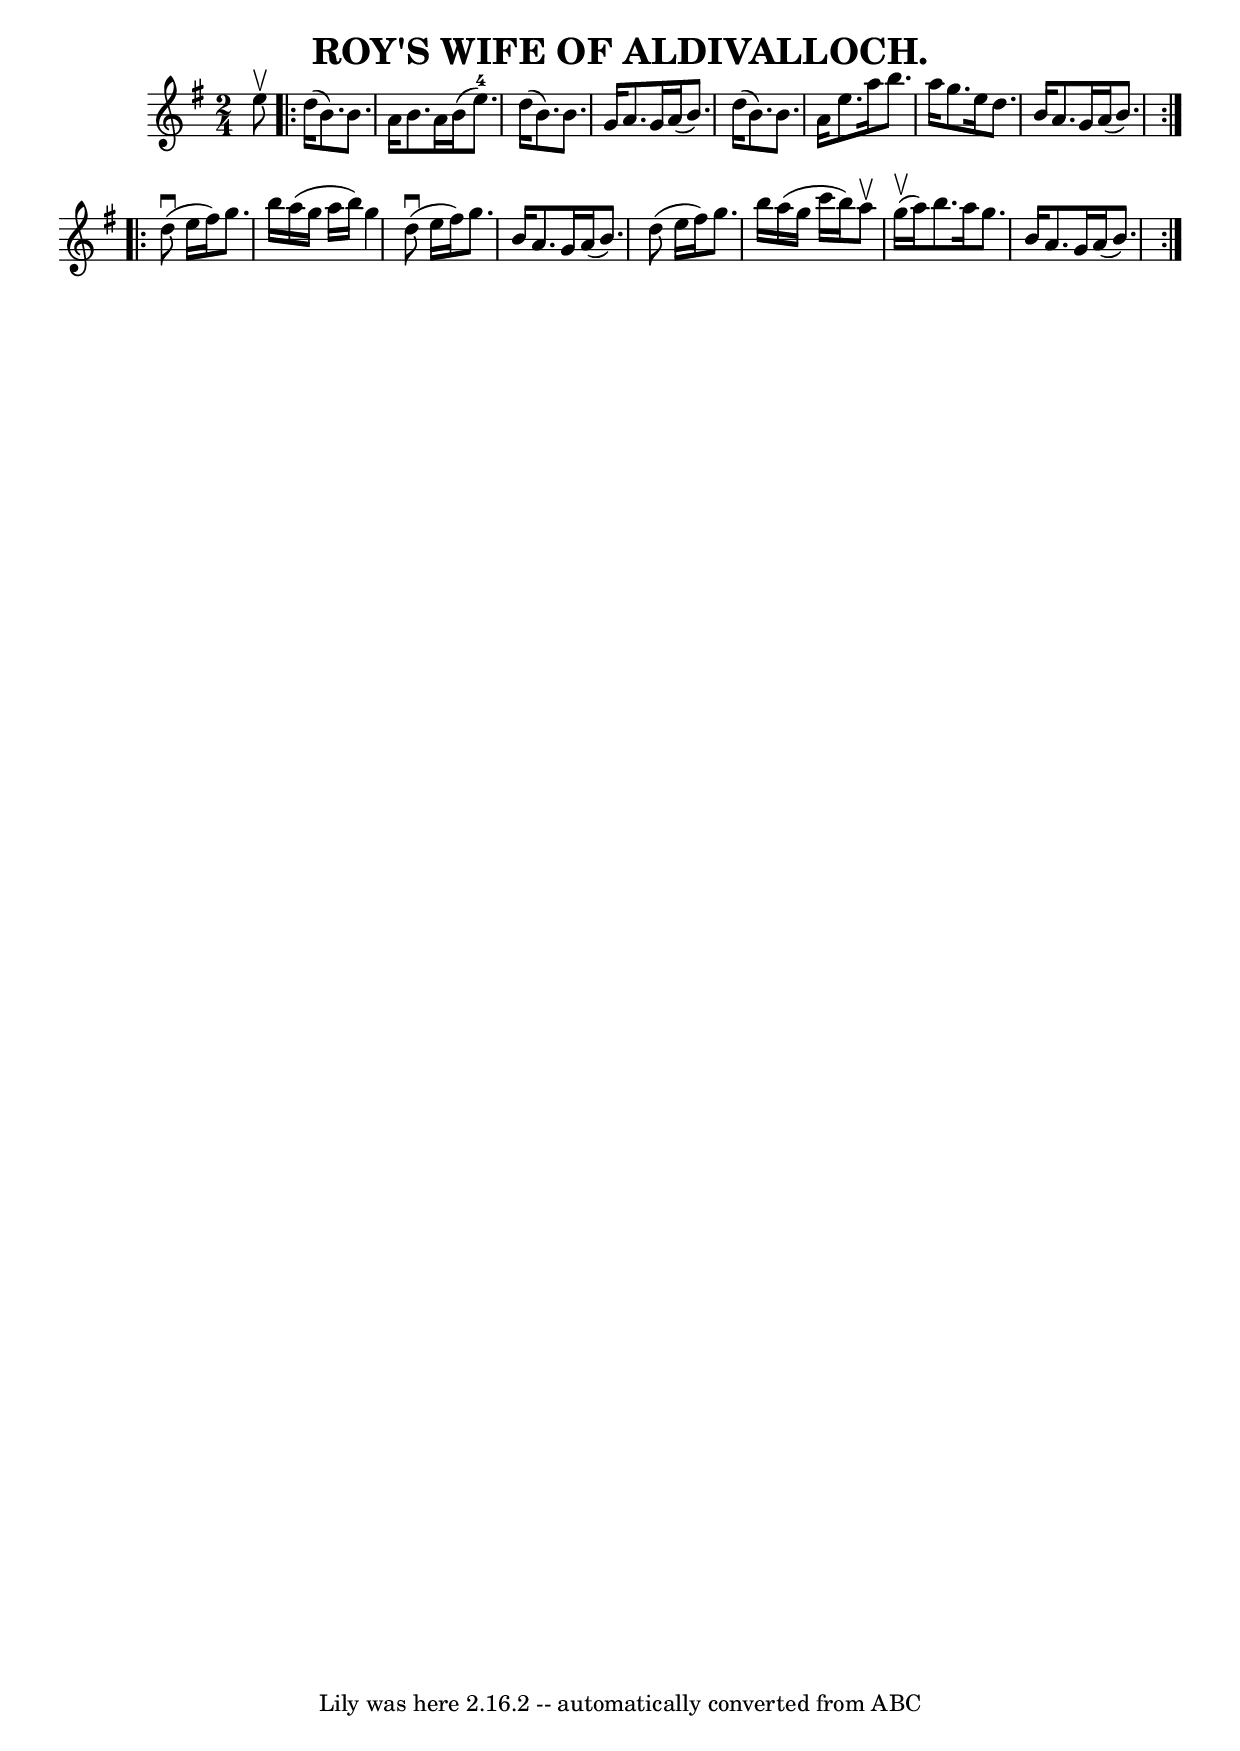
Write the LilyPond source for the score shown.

\version "2.7.40"
\include "Mammoth.ily"
\header {
	%% book = "Coles pg 26.7"
	crossRefNumber = "7"
	footnotes = "\\\\ROY'S WIFE. -- First couple join right hands and balance, [4 bars],\\\\down the centre [4 bars], balance at: the foot [4 bars],\\\\cross 4 hands with second couple, back with left hands [3 bars]"
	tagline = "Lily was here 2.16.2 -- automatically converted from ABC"
	title = "ROY'S WIFE OF ALDIVALLOCH."
}
voicedefault =  {


\time 2/4 
\key g \major e''8^\upbow \repeat volta 2 { d''16 (b'8.)   
b'8. a'16  |
 b'8. a'16 b'16 (e''8.-4) |
   
d''16 (b'8.) b'8. g'16  |
 a'8. g'16 a'16 (b'8.) 
|
 d''16 (b'8.) b'8. a'16  |
 e''8. a''16    
b''8. a''16  |
 g''8. e''16 d''8. b'16  |
 a'8.    
g'16 a'16 (b'8.) }     \repeat volta 2 { d''8 (^\downbow e''16   
 fis''16) g''8. b''16  |
 a''16 (g''16 a''16 b''16) 
 g''4  |
 d''8 (^\downbow e''16 fis''16) g''8. b'16  
|
 a'8. g'16 a'16 (b'8.) |
 d''8 (e''16    
fis''16) g''8. b''16  |
 a''16 (g''16 c'''16 b''16) 
 a''8^\upbow g''16 (^\upbow a''16) |
 b''8. a''16    
g''8. b'16  |
 a'8. g'16 a'16 (b'8.) }   
}

\score{
    <<

	\context Staff="default"
	{
	    \voicedefault 
	}

    >>
	\layout {
	}
	\midi {}
}
